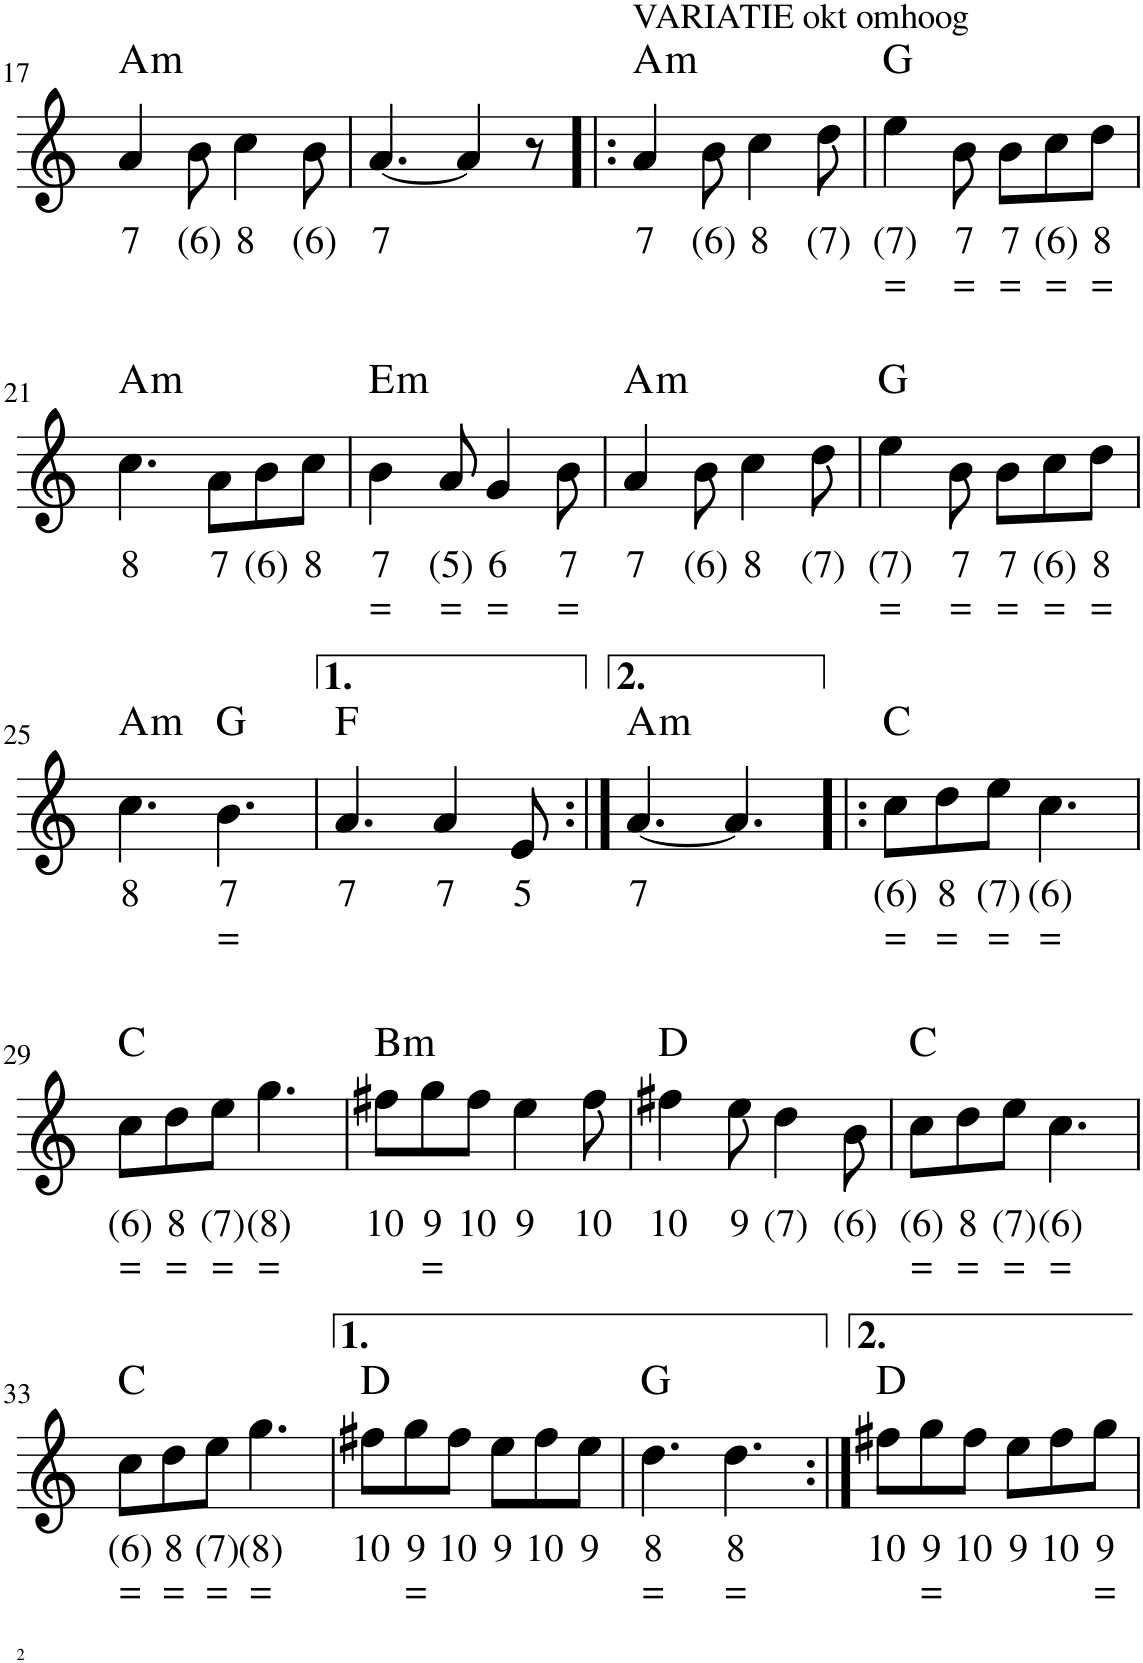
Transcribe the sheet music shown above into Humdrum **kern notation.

**kern	**text	**text	**harte
*part1	*part1	*part1	*part1
*staff1	*staff1	*staff1	*
*I"Piano	*	*	*
*I'Pno.	*	*	*
!!LO:PB:g=z
*clefG2	*	*	*
*k[]	*	*	*
*M6/8	*	*	*
=17	=17	=17	=17
!	!LO:LY:b	!	!LO:H:kt=m
4a/	7	.	A:min
!	!LO:LY:b	!	!
8b\	(6)	.	.
!	!LO:LY:b	!	!
4cc\	8	.	.
!	!LO:LY:b	!	!
8b\	(6)	.	.
=18	=18	=18	=18
!	!LO:LY:b	!	!
[4.a/	7	.	.
4a/]	.	.	.
8r	.	.	.
=19!|:	=19!|:	=19!|:	=19!|:
!LO:TX:a:t=VARIATIE okt omhoog	!	!	!
!	!LO:LY:b	!	!LO:H:kt=m
4a/	7	.	A:min
!	!LO:LY:b	!	!
8b\	(6)	.	.
!	!LO:LY:b	!	!
4cc\	8	.	.
!	!LO:LY:b	!	!
8dd\	(7)	.	.
=20	=20	=20	=20
!	!LO:LY:b	!LO:LY:b	!
4ee\	(7)	=	G:maj
!	!LO:LY:b	!LO:LY:b	!
8b\	7	=	.
!	!LO:LY:b	!LO:LY:b	!
8b\L	7	=	.
!	!LO:LY:b	!LO:LY:b	!
8cc\	(6)	=	.
!	!LO:LY:b	!LO:LY:b	!
8dd\J	8	=	.
!!LO:LB:g=z
=21	=21	=21	=21
!	!LO:LY:b	!	!LO:H:kt=m
4.cc\	8	.	A:min
!	!LO:LY:b	!	!
8a\L	7	.	.
!	!LO:LY:b	!	!
8b\	(6)	.	.
!	!LO:LY:b	!	!
8cc\J	8	.	.
=22	=22	=22	=22
!	!LO:LY:b	!LO:LY:b	!LO:H:kt=m
4b\	7	=	E:min
!	!LO:LY:b	!LO:LY:b	!
8a/	(5)	=	.
!	!LO:LY:b	!LO:LY:b	!
4g/	6	=	.
!	!LO:LY:b	!LO:LY:b	!
8b\	7	=	.
=23	=23	=23	=23
!	!LO:LY:b	!	!LO:H:kt=m
4a/	7	.	A:min
!	!LO:LY:b	!	!
8b\	(6)	.	.
!	!LO:LY:b	!	!
4cc\	8	.	.
!	!LO:LY:b	!	!
8dd\	(7)	.	.
=24	=24	=24	=24
!	!LO:LY:b	!LO:LY:b	!
4ee\	(7)	=	G:maj
!	!LO:LY:b	!LO:LY:b	!
8b\	7	=	.
!	!LO:LY:b	!LO:LY:b	!
8b\L	7	=	.
!	!LO:LY:b	!LO:LY:b	!
8cc\	(6)	=	.
!	!LO:LY:b	!LO:LY:b	!
8dd\J	8	=	.
!!LO:LB:g=z
=25	=25	=25	=25
!	!LO:LY:b	!	!LO:H:kt=m
4.cc\	8	.	A:min
!	!LO:LY:b	!LO:LY:b	!
4.b\	7	=	G:maj
=26	=26	=26	=26
!	!LO:LY:b	!	!
4.a/	7	.	F:maj
!	!LO:LY:b	!	!
4a/	7	.	.
!	!LO:LY:b	!	!
8e/	5	.	.
=27:|!	=27:|!	=27:|!	=27:|!
!	!LO:LY:b	!	!LO:H:kt=m
[4.a/	7	.	A:min
4.a/]	.	.	.
=28!|:	=28!|:	=28!|:	=28!|:
!	!LO:LY:b	!LO:LY:b	!
8cc\L	(6)	=	C:maj
!	!LO:LY:b	!LO:LY:b	!
8dd\	8	=	.
!	!LO:LY:b	!LO:LY:b	!
8ee\J	(7)	=	.
!	!LO:LY:b	!LO:LY:b	!
4.cc\	(6)	=	.
!!LO:LB:g=z
=29	=29	=29	=29
!	!LO:LY:b	!LO:LY:b	!
8cc\L	(6)	=	C:maj
!	!LO:LY:b	!LO:LY:b	!
8dd\	8	=	.
!	!LO:LY:b	!LO:LY:b	!
8ee\J	(7)	=	.
!	!LO:LY:b	!LO:LY:b	!
4.gg\	(8)	=	.
=30	=30	=30	=30
!	!LO:LY:b	!	!LO:H:kt=m
8ff#X\L	10	.	B:min
!	!LO:LY:b	!LO:LY:b	!
8gg\	9	=	.
!	!LO:LY:b	!	!
8ff#\J	10	.	.
!	!LO:LY:b	!	!
4ee\	9	.	.
!	!LO:LY:b	!	!
8ff#\	10	.	.
=31	=31	=31	=31
!	!LO:LY:b	!	!
4ff#X\	10	.	D:maj
!	!LO:LY:b	!	!
8ee\	9	.	.
!	!LO:LY:b	!	!
4dd\	(7)	.	.
!	!LO:LY:b	!	!
8b\	(6)	.	.
=32	=32	=32	=32
!	!LO:LY:b	!LO:LY:b	!
8cc\L	(6)	=	C:maj
!	!LO:LY:b	!LO:LY:b	!
8dd\	8	=	.
!	!LO:LY:b	!LO:LY:b	!
8ee\J	(7)	=	.
!	!LO:LY:b	!LO:LY:b	!
4.cc\	(6)	=	.
!!LO:LB:g=z
=33	=33	=33	=33
!	!LO:LY:b	!LO:LY:b	!
8cc\L	(6)	=	C:maj
!	!LO:LY:b	!LO:LY:b	!
8dd\	8	=	.
!	!LO:LY:b	!LO:LY:b	!
8ee\J	(7)	=	.
!	!LO:LY:b	!LO:LY:b	!
4.gg\	(8)	=	.
=34	=34	=34	=34
!	!LO:LY:b	!	!
8ff#X\L	10	.	D:maj
!	!LO:LY:b	!LO:LY:b	!
8gg\	9	=	.
!	!LO:LY:b	!	!
8ff#\J	10	.	.
!	!LO:LY:b	!	!
8ee\L	9	.	.
!	!LO:LY:b	!	!
8ff#\	10	.	.
!	!LO:LY:b	!	!
8ee\J	9	.	.
=35	=35	=35	=35
!	!LO:LY:b	!LO:LY:b	!
4.dd\	8	=	G:maj
!	!LO:LY:b	!LO:LY:b	!
4.dd\	8	=	.
=36:|!	=36:|!	=36:|!	=36:|!
!	!LO:LY:b	!	!
8ff#X\L	10	.	D:maj
!	!LO:LY:b	!LO:LY:b	!
8gg\	9	=	.
!	!LO:LY:b	!	!
8ff#\J	10	.	.
!	!LO:LY:b	!	!
8ee\L	9	.	.
!	!LO:LY:b	!	!
8ff#\	10	.	.
!	!LO:LY:b	!LO:LY:b	!
8gg\J	9	=	.
=	=	=	=
*-	*-	*-	*-
